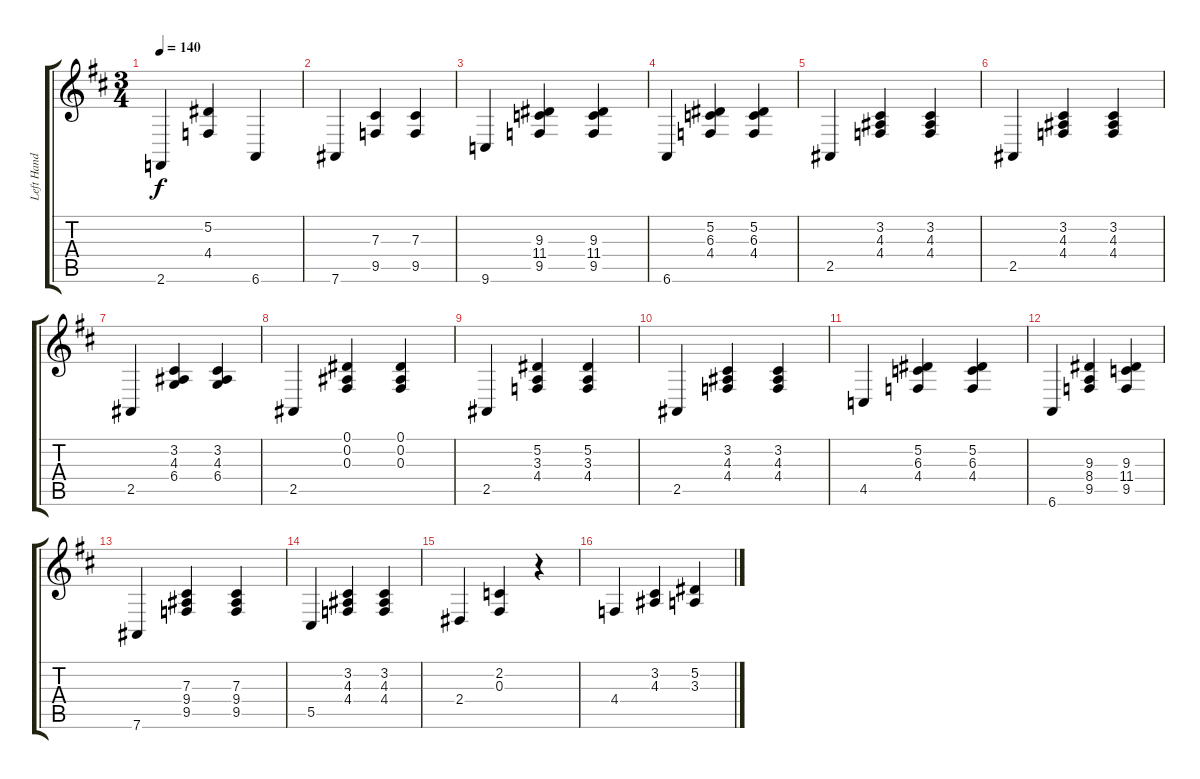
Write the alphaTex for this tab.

\track ("Left Hand Rythem" "Left Hand ") {mute instrument acousticgrandpiano}
\staff {score tabs}
\tuning (Eb4 Bb3 Gb3 Db3 Ab2 Eb2) {hide}
\ts (3 4)
\tempo 140
\clef g2
\ks d
2.6.4{dy f} (5.2 4.4).4 6.6.4 |
7.6.4 (7.3 9.5).4 (7.3 9.5).4 |
9.6.4 (9.3 11.4 9.5).4 (9.3 11.4 9.5).4 |
6.6.4 (5.2 6.3 4.4).4 (5.2 6.3 4.4).4 |
2.5.4 (3.2 4.3 4.4).4 (3.2 4.3 4.4).4 |
2.5.4 (3.2 4.3 4.4).4 (3.2 4.3 4.4).4 |
2.5.4 (3.2 4.3 6.4).4 (3.2 4.3 6.4).4 |
2.5.4 (0.1 0.2 0.3).4 (0.1 0.2 0.3).4 |
2.5.4 (5.2 3.3 4.4).4 (5.2 3.3 4.4).4 |
2.5.4 (3.2 4.3 4.4).4 (3.2 4.3 4.4).4 |
4.5.4 (5.2 6.3 4.4).4 (5.2 6.3 4.4).4 |
6.6.4 (9.3 8.4 9.5).4 (9.3 11.4 9.5).4 |
7.6.4 (7.3 9.4 9.5).4 (7.3 9.4 9.5).4 |
5.5.4 (3.2 4.3 4.4).4 (3.2 4.3 4.4).4 |
2.4.4 (2.2 0.3).4 r.4 |
4.4.4 (3.2 4.3).4 (5.2 3.3).4
